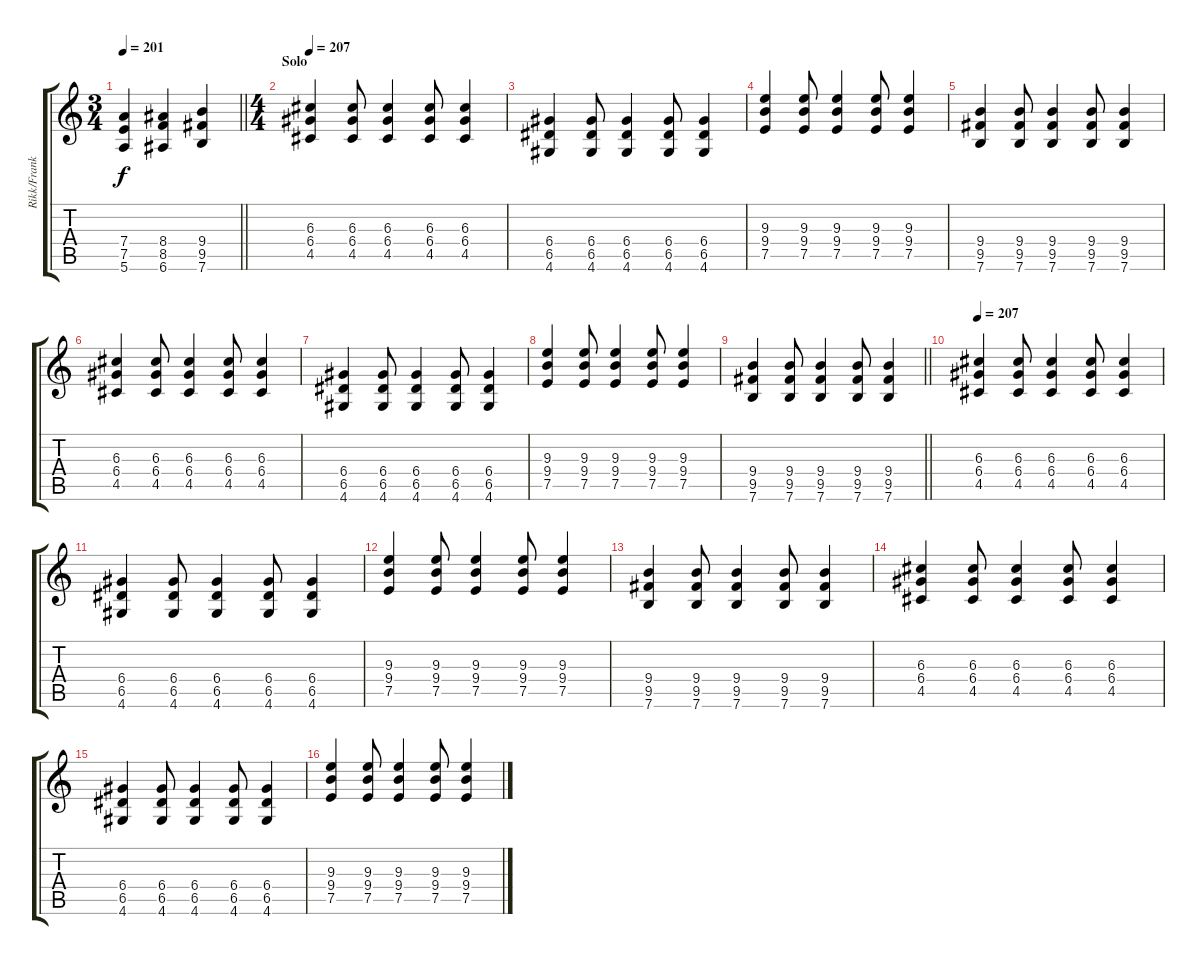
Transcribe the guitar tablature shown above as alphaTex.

\track ("Rikk/Frank Agnew (Guitar)" "Rikk/Frank") {instrument distortionguitar}
\staff {score tabs}
\tuning (E4 B3 G3 D3 A2 E2) {hide}
\ts (3 4)
\tempo 201
\clef g2
\barLineRight lightlight
\ks c
(7.4 7.5 5.6).4{dy f} (8.4 8.5 6.6).4 (9.4 9.5 7.6).4 |
\ts (4 4)
\section ("" "Solo")
\tempo 207
(6.3 6.4 4.5).4 (6.3 6.4 4.5).8 (6.3 6.4 4.5).4 (6.3 6.4 4.5).8 (6.3 6.4 4.5).4 |
(6.4 6.5 4.6).4 (6.4 6.5 4.6).8 (6.4 6.5 4.6).4 (6.4 6.5 4.6).8 (6.4 6.5 4.6).4 |
(9.3 9.4 7.5).4 (9.3 9.4 7.5).8 (9.3 9.4 7.5).4 (9.3 9.4 7.5).8 (9.3 9.4 7.5).4 |
(9.4 9.5 7.6).4 (9.4 9.5 7.6).8 (9.4 9.5 7.6).4 (9.4 9.5 7.6).8 (9.4 9.5 7.6).4 |
(6.3 6.4 4.5).4 (6.3 6.4 4.5).8 (6.3 6.4 4.5).4 (6.3 6.4 4.5).8 (6.3 6.4 4.5).4 |
(6.4 6.5 4.6).4 (6.4 6.5 4.6).8 (6.4 6.5 4.6).4 (6.4 6.5 4.6).8 (6.4 6.5 4.6).4 |
(9.3 9.4 7.5).4 (9.3 9.4 7.5).8 (9.3 9.4 7.5).4 (9.3 9.4 7.5).8 (9.3 9.4 7.5).4 |
\barLineRight lightlight
(9.4 9.5 7.6).4 (9.4 9.5 7.6).8 (9.4 9.5 7.6).4 (9.4 9.5 7.6).8 (9.4 9.5 7.6).4 |
\tempo 207
(6.3 6.4 4.5).4 (6.3 6.4 4.5).8 (6.3 6.4 4.5).4 (6.3 6.4 4.5).8 (6.3 6.4 4.5).4 |
(6.4 6.5 4.6).4 (6.4 6.5 4.6).8 (6.4 6.5 4.6).4 (6.4 6.5 4.6).8 (6.4 6.5 4.6).4 |
(9.3 9.4 7.5).4 (9.3 9.4 7.5).8 (9.3 9.4 7.5).4 (9.3 9.4 7.5).8 (9.3 9.4 7.5).4 |
(9.4 9.5 7.6).4 (9.4 9.5 7.6).8 (9.4 9.5 7.6).4 (9.4 9.5 7.6).8 (9.4 9.5 7.6).4 |
(6.3 6.4 4.5).4 (6.3 6.4 4.5).8 (6.3 6.4 4.5).4 (6.3 6.4 4.5).8 (6.3 6.4 4.5).4 |
(6.4 6.5 4.6).4 (6.4 6.5 4.6).8 (6.4 6.5 4.6).4 (6.4 6.5 4.6).8 (6.4 6.5 4.6).4 |
(9.3 9.4 7.5).4 (9.3 9.4 7.5).8 (9.3 9.4 7.5).4 (9.3 9.4 7.5).8 (9.3 9.4 7.5).4
